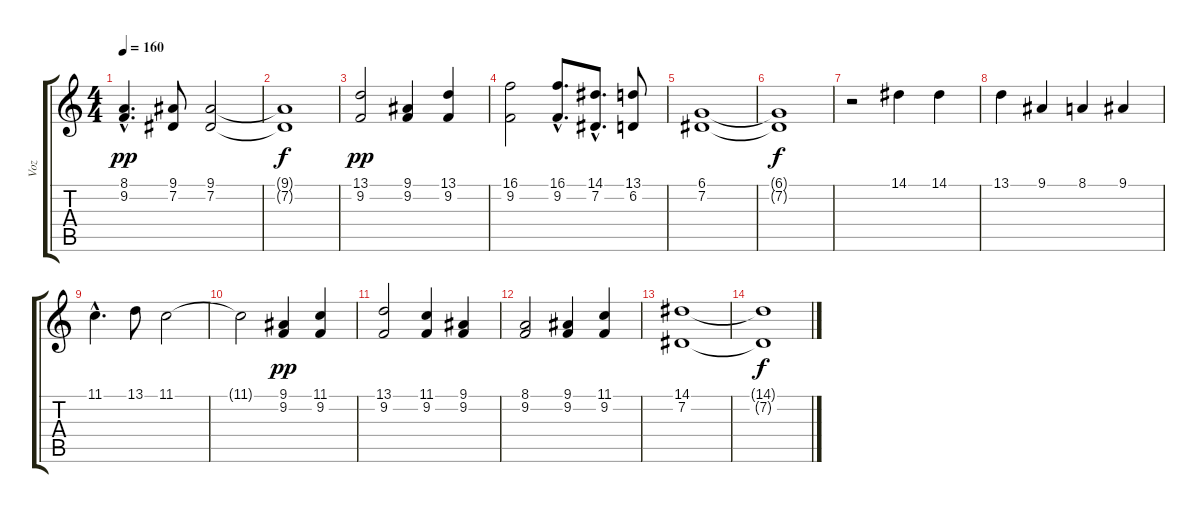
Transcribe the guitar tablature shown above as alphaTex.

\track ("Voz" "Voz") {instrument lead2sawtooth}
\staff {score tabs}
\tuning (Db4 Ab3 E3 B2 Gb2 Db2) {hide}
\ts (4 4)
\tempo 160
\clef g2
\ks c
(8.1{hac} 9.2{hac}).4{d dy pp} (9.1 7.2).8 (9.1 7.2).2 |
(9.1{t} 7.2{t}).1{dy f} |
(13.1 9.2).2{dy pp} (9.1 9.2).4 (13.1 9.2).4 |
(16.1 9.2).2 (16.1{hac} 9.2{hac}).8{d} (14.1{hac} 7.2{hac}).8{d} (13.1 6.2).8 |
(6.1 7.2).1 |
(6.1{t} 7.2{t}).1{dy f} |
r.2 14.1.4 14.1.4 |
13.1.4 9.1.4 8.1.4 9.1.4 |
11.1{hac}.4{d} 13.1.8 11.1.2 |
11.1{t}.2 (9.1 9.2).4{dy pp} (11.1 9.2).4 |
(13.1 9.2).2 (11.1 9.2).4 (9.1 9.2).4 |
(8.1 9.2).2 (9.1 9.2).4 (11.1 9.2).4 |
(14.1 7.2).1 |
(14.1{t} 7.2{t}).1{dy f}
